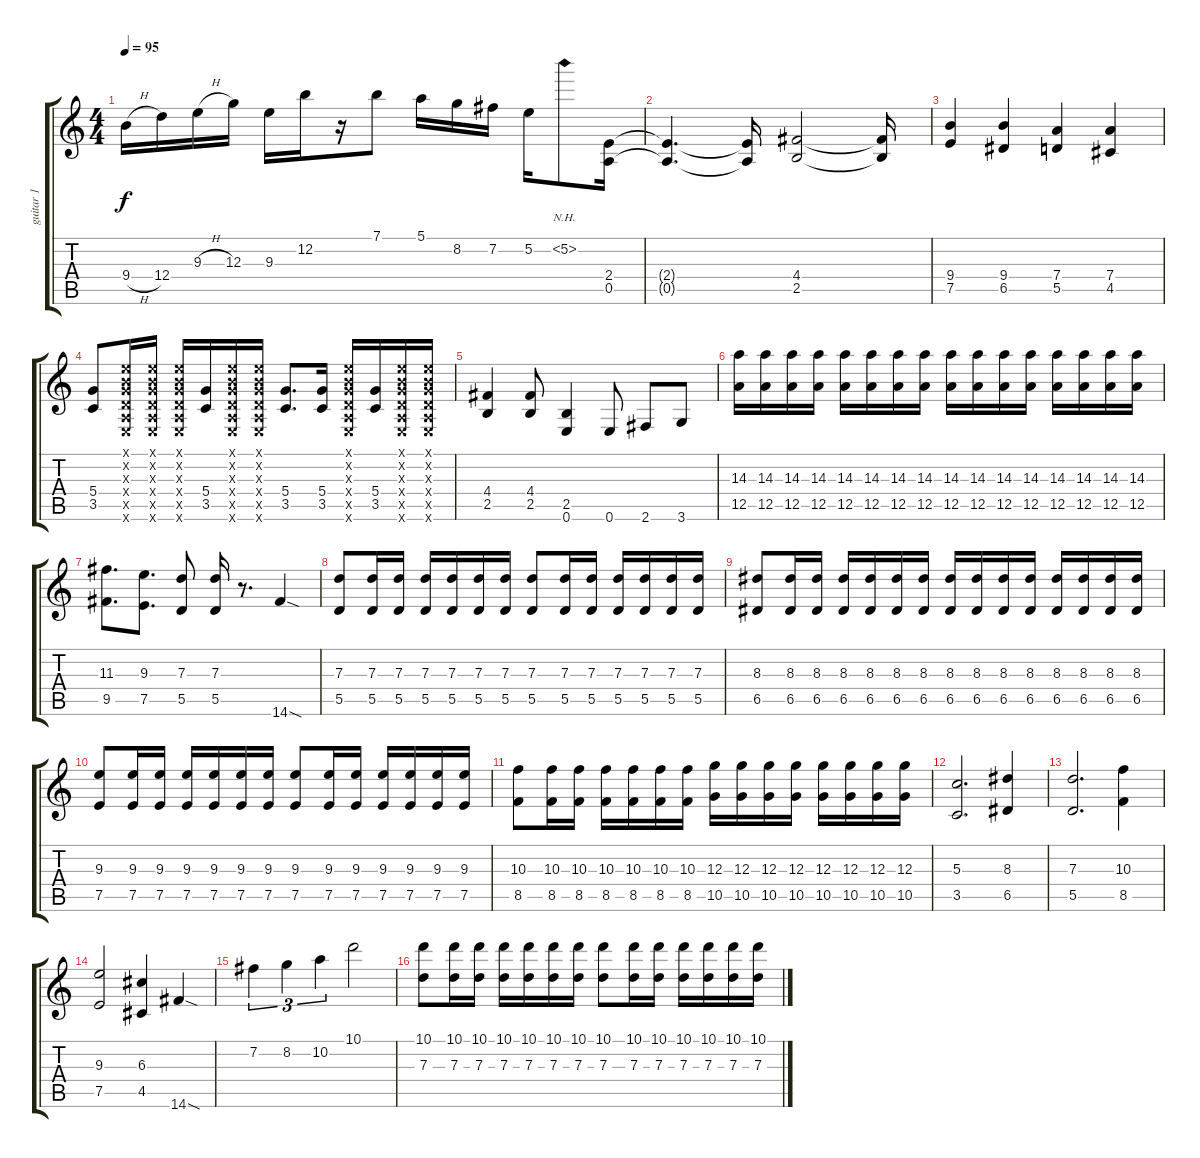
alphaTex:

\track ("guitar 1" "guitar 1") {instrument electricguitarjazz}
\staff {score tabs}
\tuning (E4 B3 G3 D3 A2 E2) {hide}
\ts (4 4)
\tempo 95
\clef g2
\ks c
9.4{h}.16{dy f} 12.4.16 9.3{h}.16 12.3.16 9.3.16 12.2.16 r.16 7.1.8 5.1.16 8.2.16 7.2.16 5.2.16 5.2{nh}.8 (2.4 0.5).16 |
(2.4{t} 0.5{t}).4{d} (2.4{t} 0.5{t}).16 (4.4 2.5).2 (4.4{t} 2.5{t}).16 |
(9.4 7.5).4 (9.4 6.5).4 (7.4 5.5).4 (7.4 4.5).4 |
(5.4 3.5).8 (0.1{x} 0.2{x} 0.3{x} 0.4{x} 0.5{x} 0.6{x}).16 (0.1{x} 0.2{x} 0.3{x} 0.4{x} 0.5{x} 0.6{x}).16 (0.1{x} 0.2{x} 0.3{x} 0.4{x} 0.5{x} 0.6{x}).16 (5.4 3.5).16 (0.1{x} 0.2{x} 0.3{x} 0.4{x} 0.5{x} 0.6{x}).16 (0.1{x} 0.2{x} 0.3{x} 0.4{x} 0.5{x} 0.6{x}).16 (5.4 3.5).8{d} (5.4 3.5).16 (0.1{x} 0.2{x} 0.3{x} 0.4{x} 0.5{x} 0.6{x}).16 (5.4 3.5).16 (0.1{x} 0.2{x} 0.3{x} 0.4{x} 0.5{x} 0.6{x}).16 (0.1{x} 0.2{x} 0.3{x} 0.4{x} 0.5{x} 0.6{x}).16 |
(4.4 2.5).4 (4.4 2.5).8 (2.5 0.6).4 0.6.8 2.6.8 3.6.8 |
(14.3 12.5).16 (14.3 12.5).16 (14.3 12.5).16 (14.3 12.5).16 (14.3 12.5).16 (14.3 12.5).16 (14.3 12.5).16 (14.3 12.5).16 (14.3 12.5).16 (14.3 12.5).16 (14.3 12.5).16 (14.3 12.5).16 (14.3 12.5).16 (14.3 12.5).16 (14.3 12.5).16 (14.3 12.5).16 |
(11.3 9.5).8{d} (9.3 7.5).8{d} (7.3 5.5).8 (7.3 5.5).16 r.8{d} 14.6{sod}.4 |
(7.3 5.5).8 (7.3 5.5).16 (7.3 5.5).16 (7.3 5.5).16 (7.3 5.5).16 (7.3 5.5).16 (7.3 5.5).16 (7.3 5.5).8 (7.3 5.5).16 (7.3 5.5).16 (7.3 5.5).16 (7.3 5.5).16 (7.3 5.5).16 (7.3 5.5).16 |
(8.3 6.5).8 (8.3 6.5).16 (8.3 6.5).16 (8.3 6.5).16 (8.3 6.5).16 (8.3 6.5).16 (8.3 6.5).16 (8.3 6.5).16 (8.3 6.5).16 (8.3 6.5).16 (8.3 6.5).16 (8.3 6.5).16 (8.3 6.5).16 (8.3 6.5).16 (8.3 6.5).16 |
(9.3 7.5).8 (9.3 7.5).16 (9.3 7.5).16 (9.3 7.5).16 (9.3 7.5).16 (9.3 7.5).16 (9.3 7.5).16 (9.3 7.5).8 (9.3 7.5).16 (9.3 7.5).16 (9.3 7.5).16 (9.3 7.5).16 (9.3 7.5).16 (9.3 7.5).16 |
(10.3 8.5).8 (10.3 8.5).16 (10.3 8.5).16 (10.3 8.5).16 (10.3 8.5).16 (10.3 8.5).16 (10.3 8.5).16 (12.3 10.5).16 (12.3 10.5).16 (12.3 10.5).16 (12.3 10.5).16 (12.3 10.5).16 (12.3 10.5).16 (12.3 10.5).16 (12.3 10.5).16 |
(5.3 3.5).2{d} (8.3 6.5).4 |
(7.3 5.5).2{d} (10.3 8.5).4 |
(9.3 7.5).2 (6.3 4.5).4 14.6{sod}.4 |
7.2.4{tu (3 2)} 8.2.4{tu (3 2)} 10.2.4{tu (3 2)} 10.1.2 |
(10.1 7.3).8 (10.1 7.3).16 (10.1 7.3).16 (10.1 7.3).16 (10.1 7.3).16 (10.1 7.3).16 (10.1 7.3).16 (10.1 7.3).8 (10.1 7.3).16 (10.1 7.3).16 (10.1 7.3).16 (10.1 7.3).16 (10.1 7.3).16 (10.1 7.3).16
